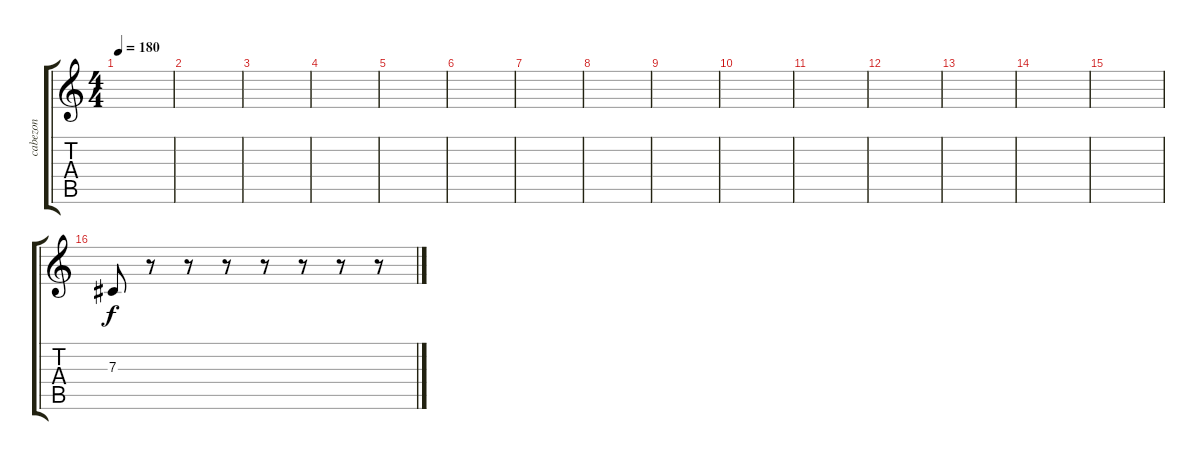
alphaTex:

\track ("cabezon" "cabezon") {instrument stringensemble2}
\staff {score tabs}
\tuning (Eb4 Bb3 Gb3 Db3 Ab2 Eb2) {hide}
\ts (4 4)
\tempo 180
\clef g2
\ks c
|
|
|
|
|
|
|
|
|
|
|
|
|
|
|
7.3.8{instrument orchestrahit} r.8 r.8 r.8 r.8 r.8 r.8 r.8
